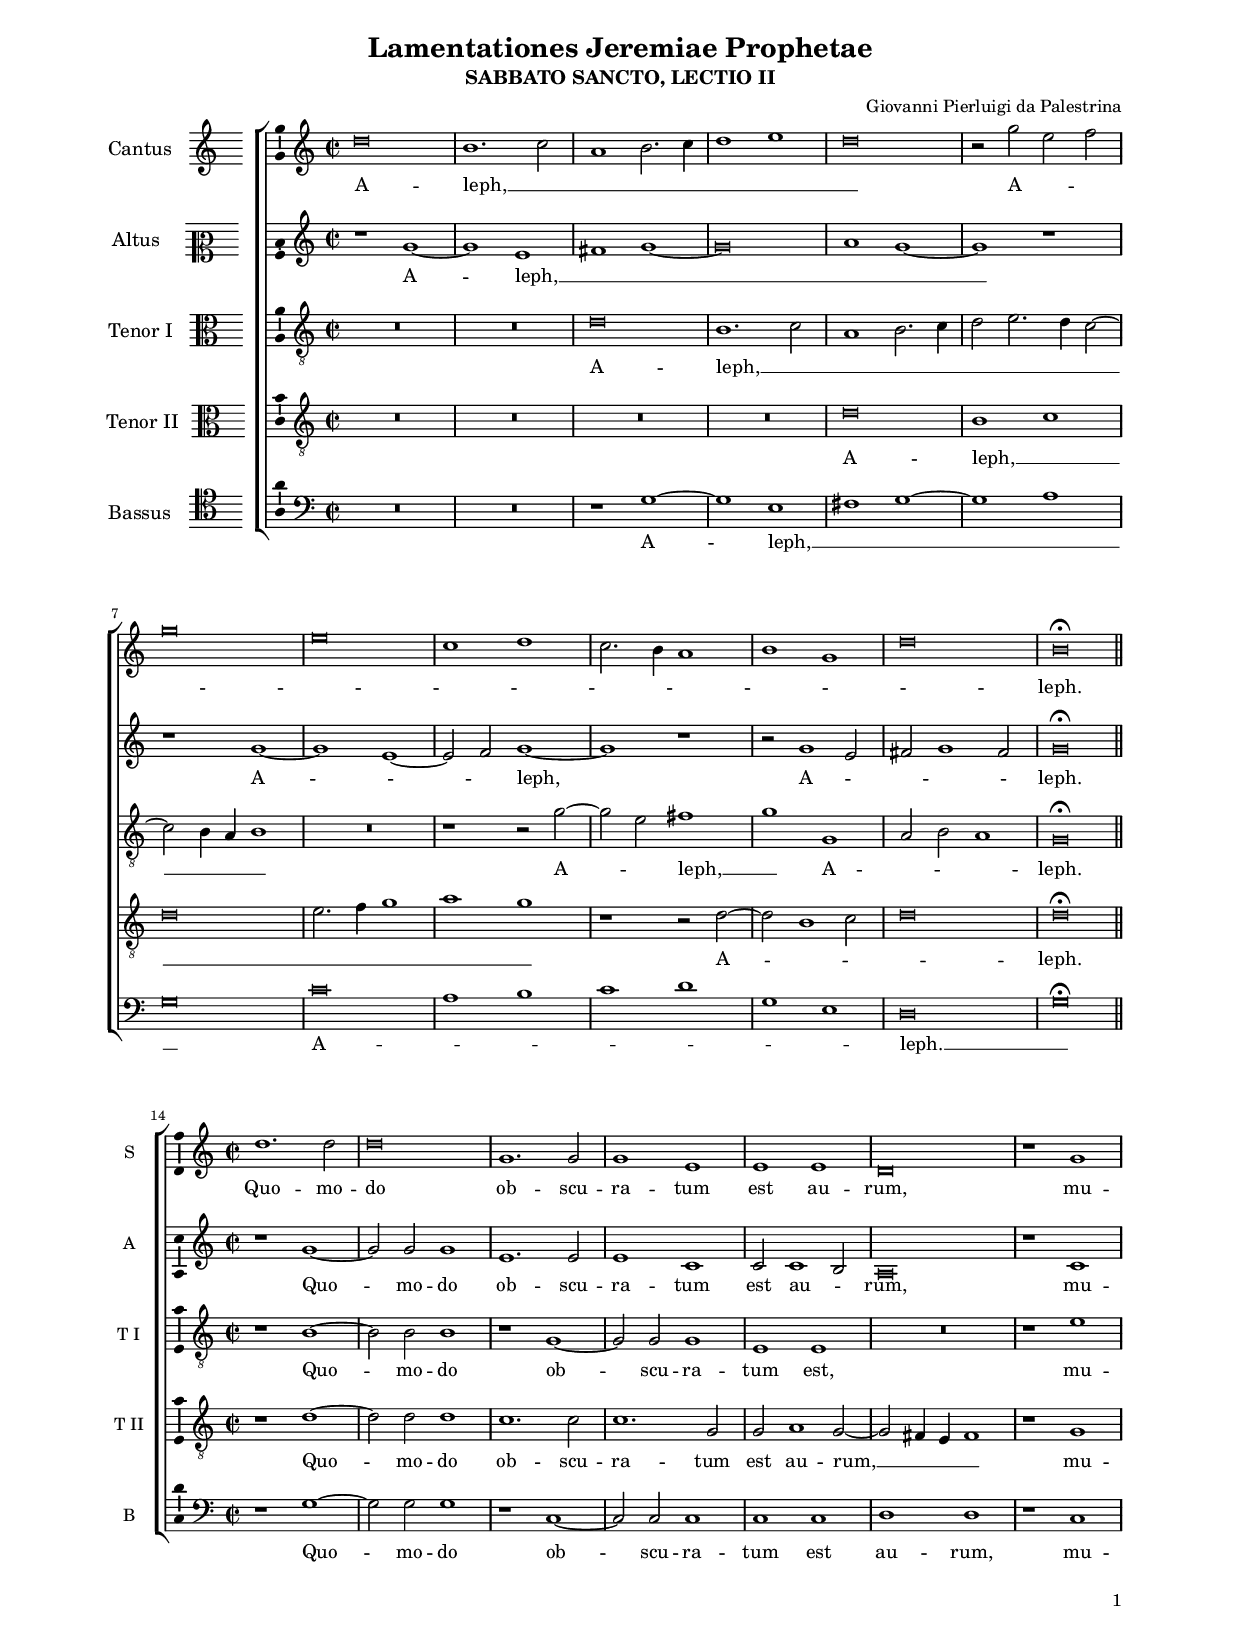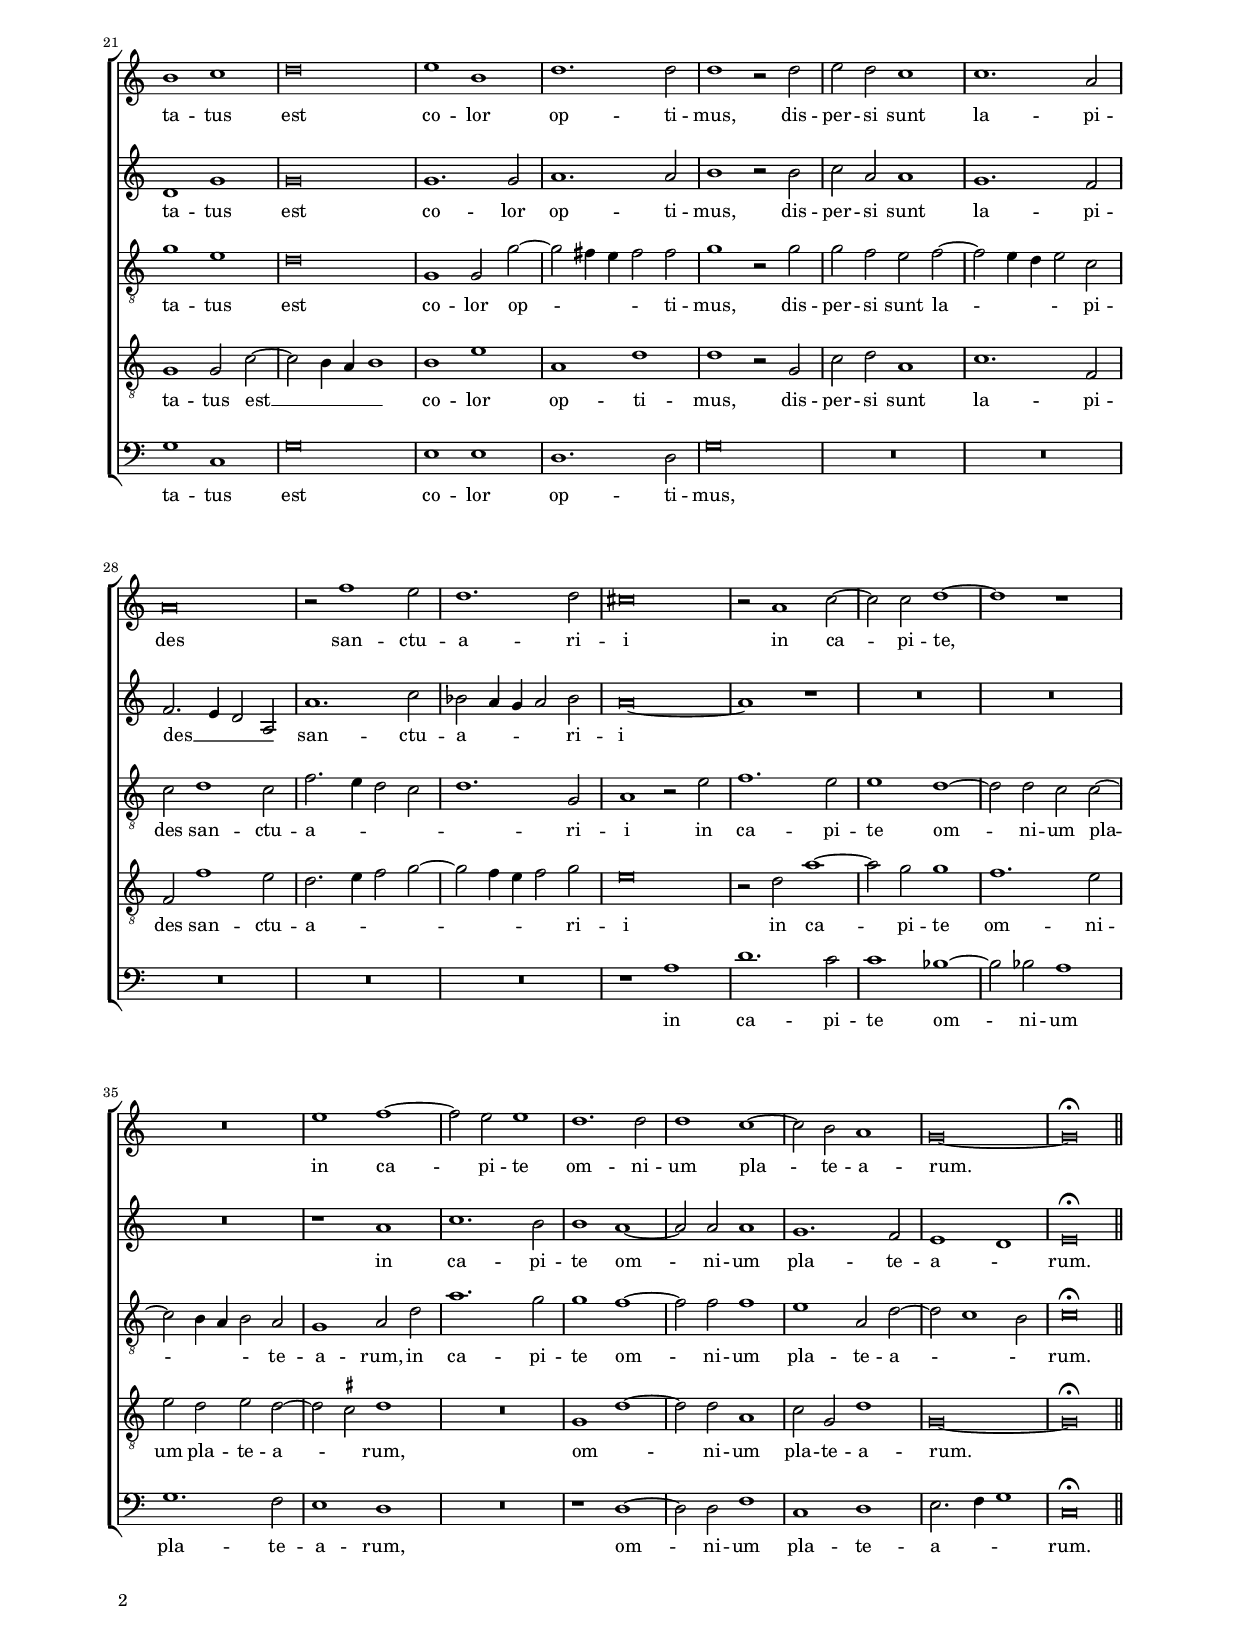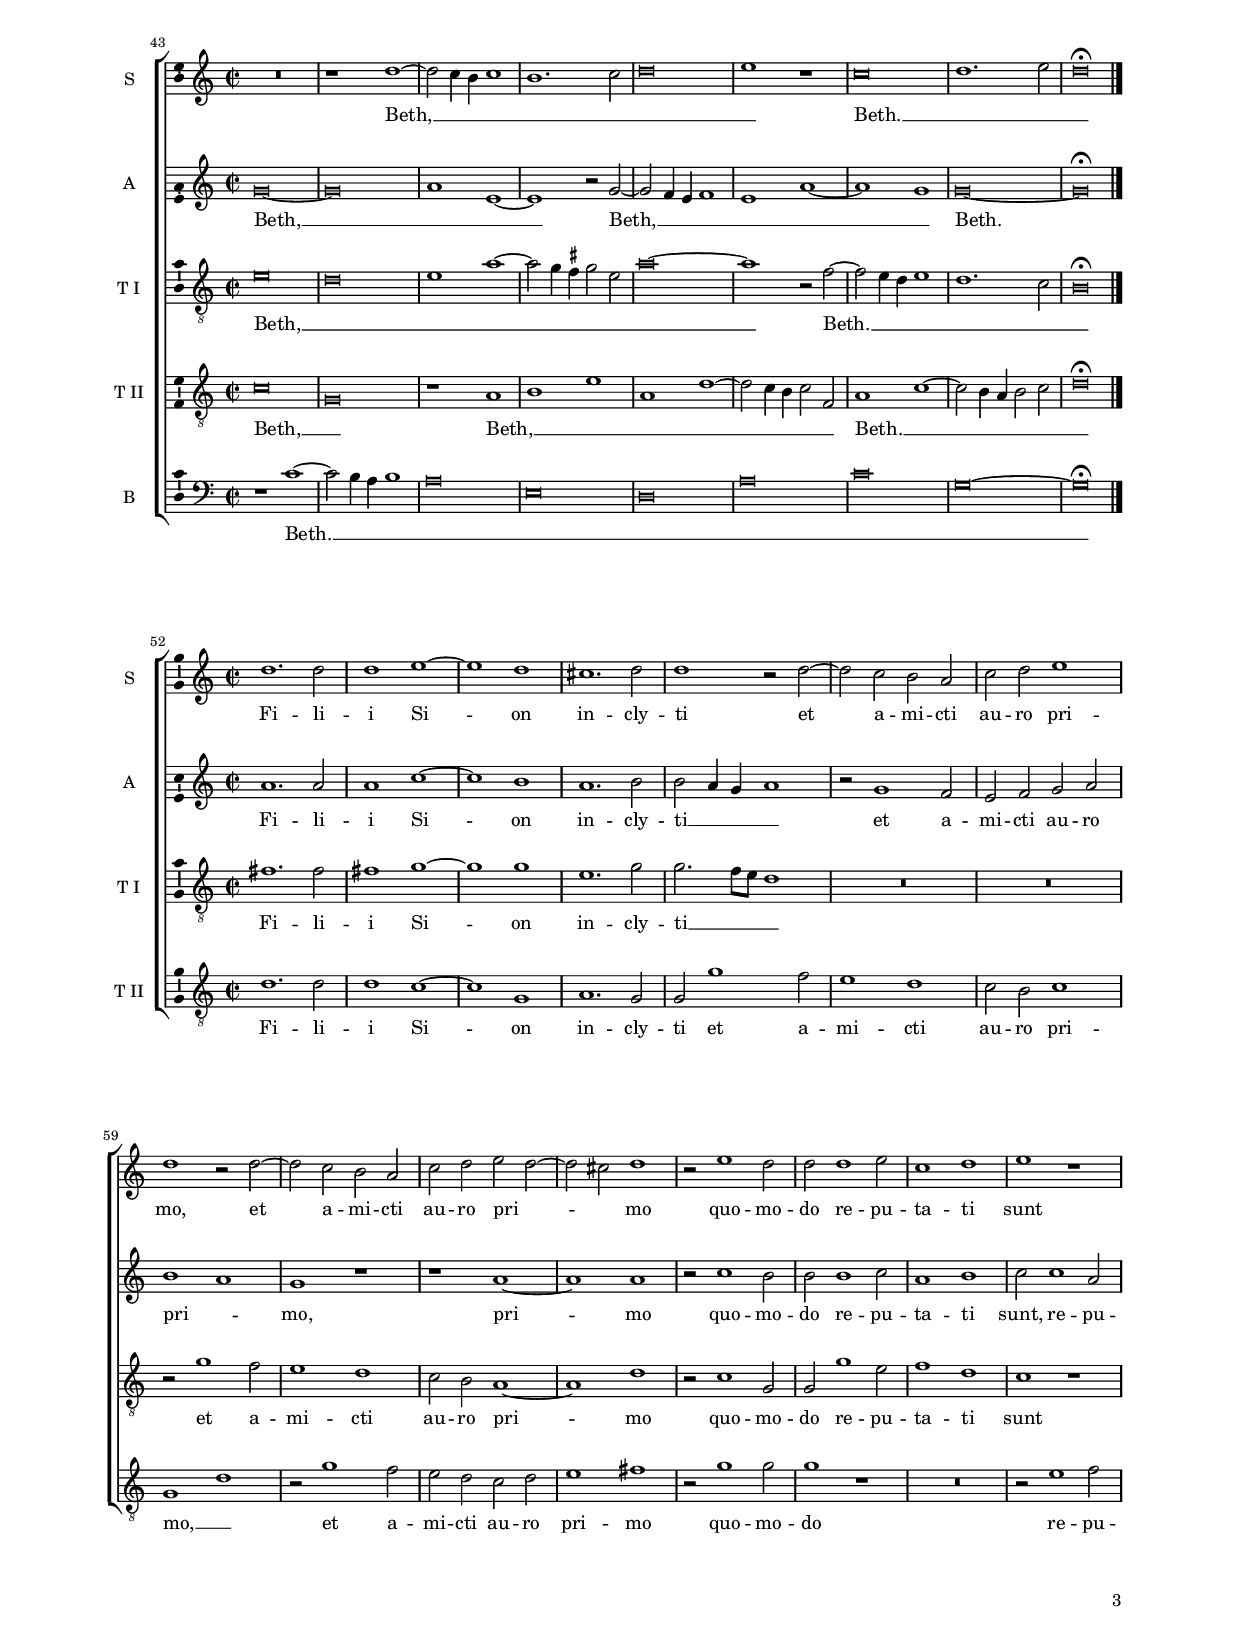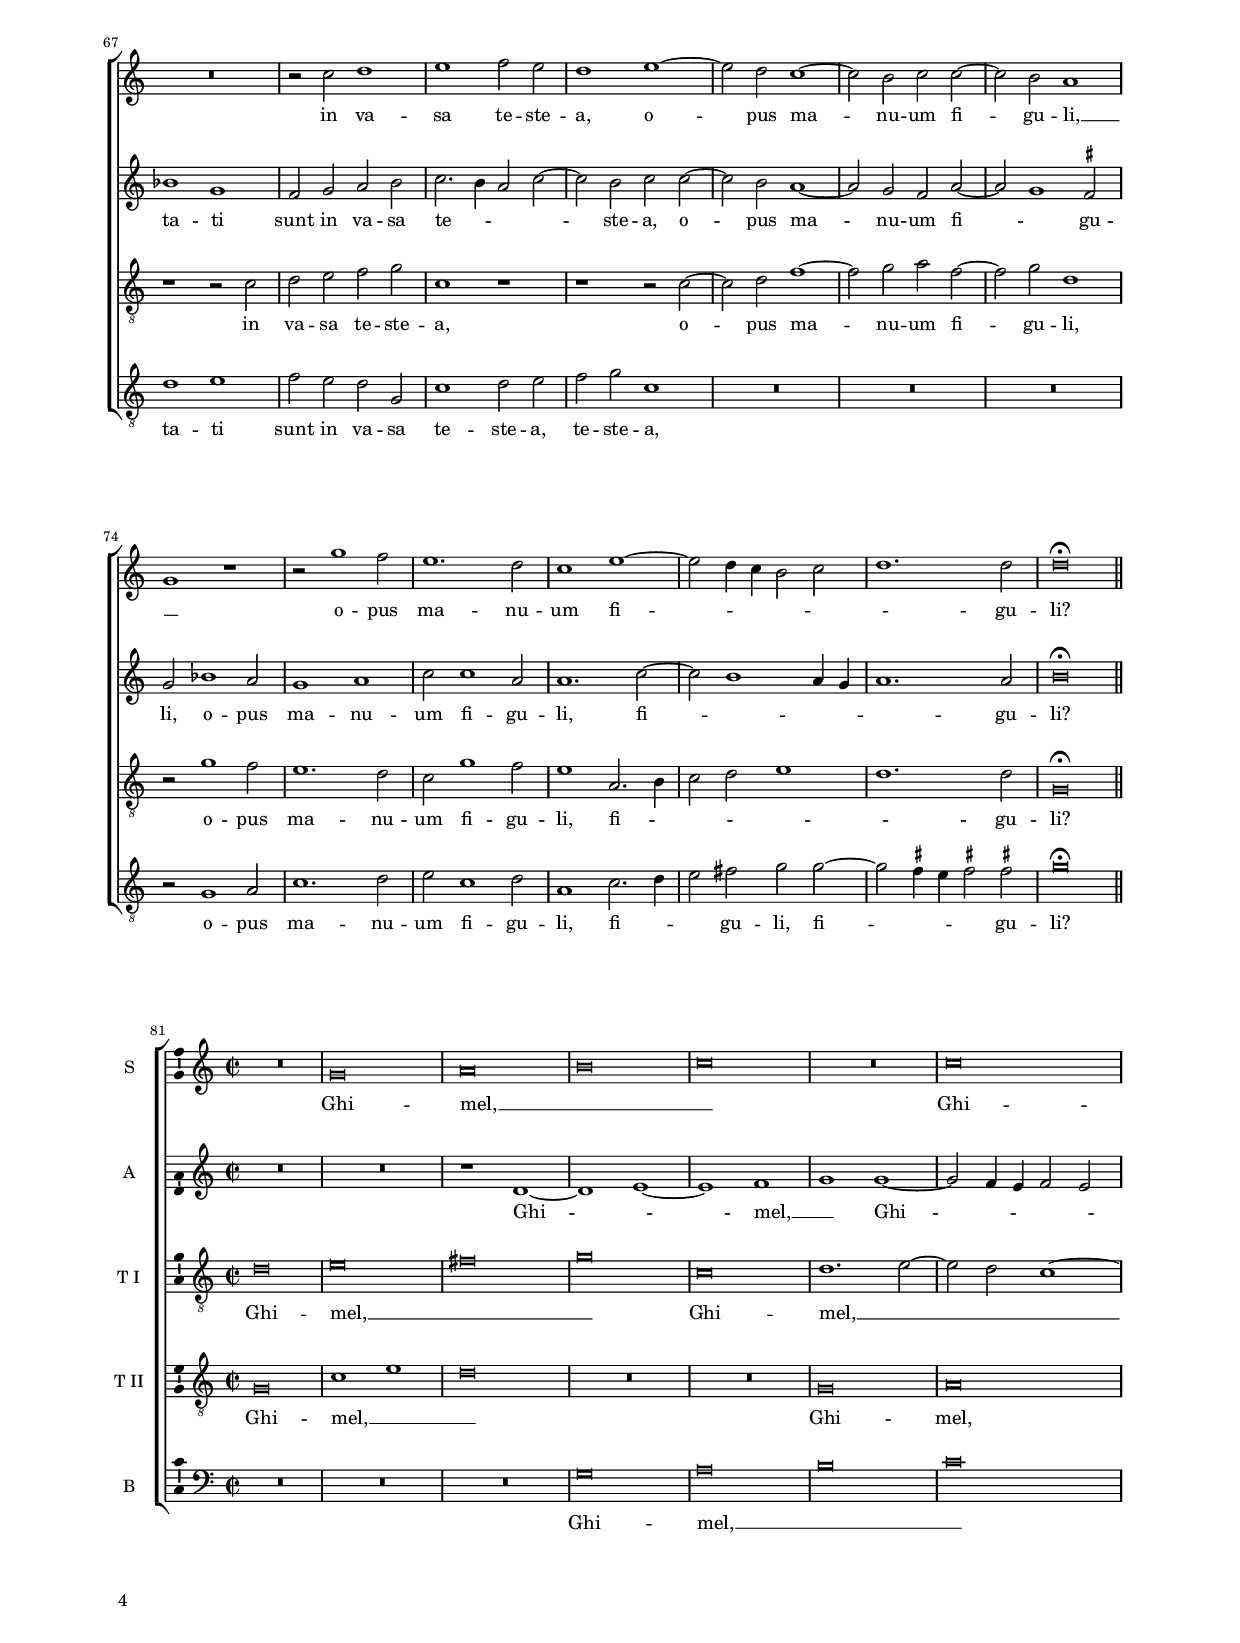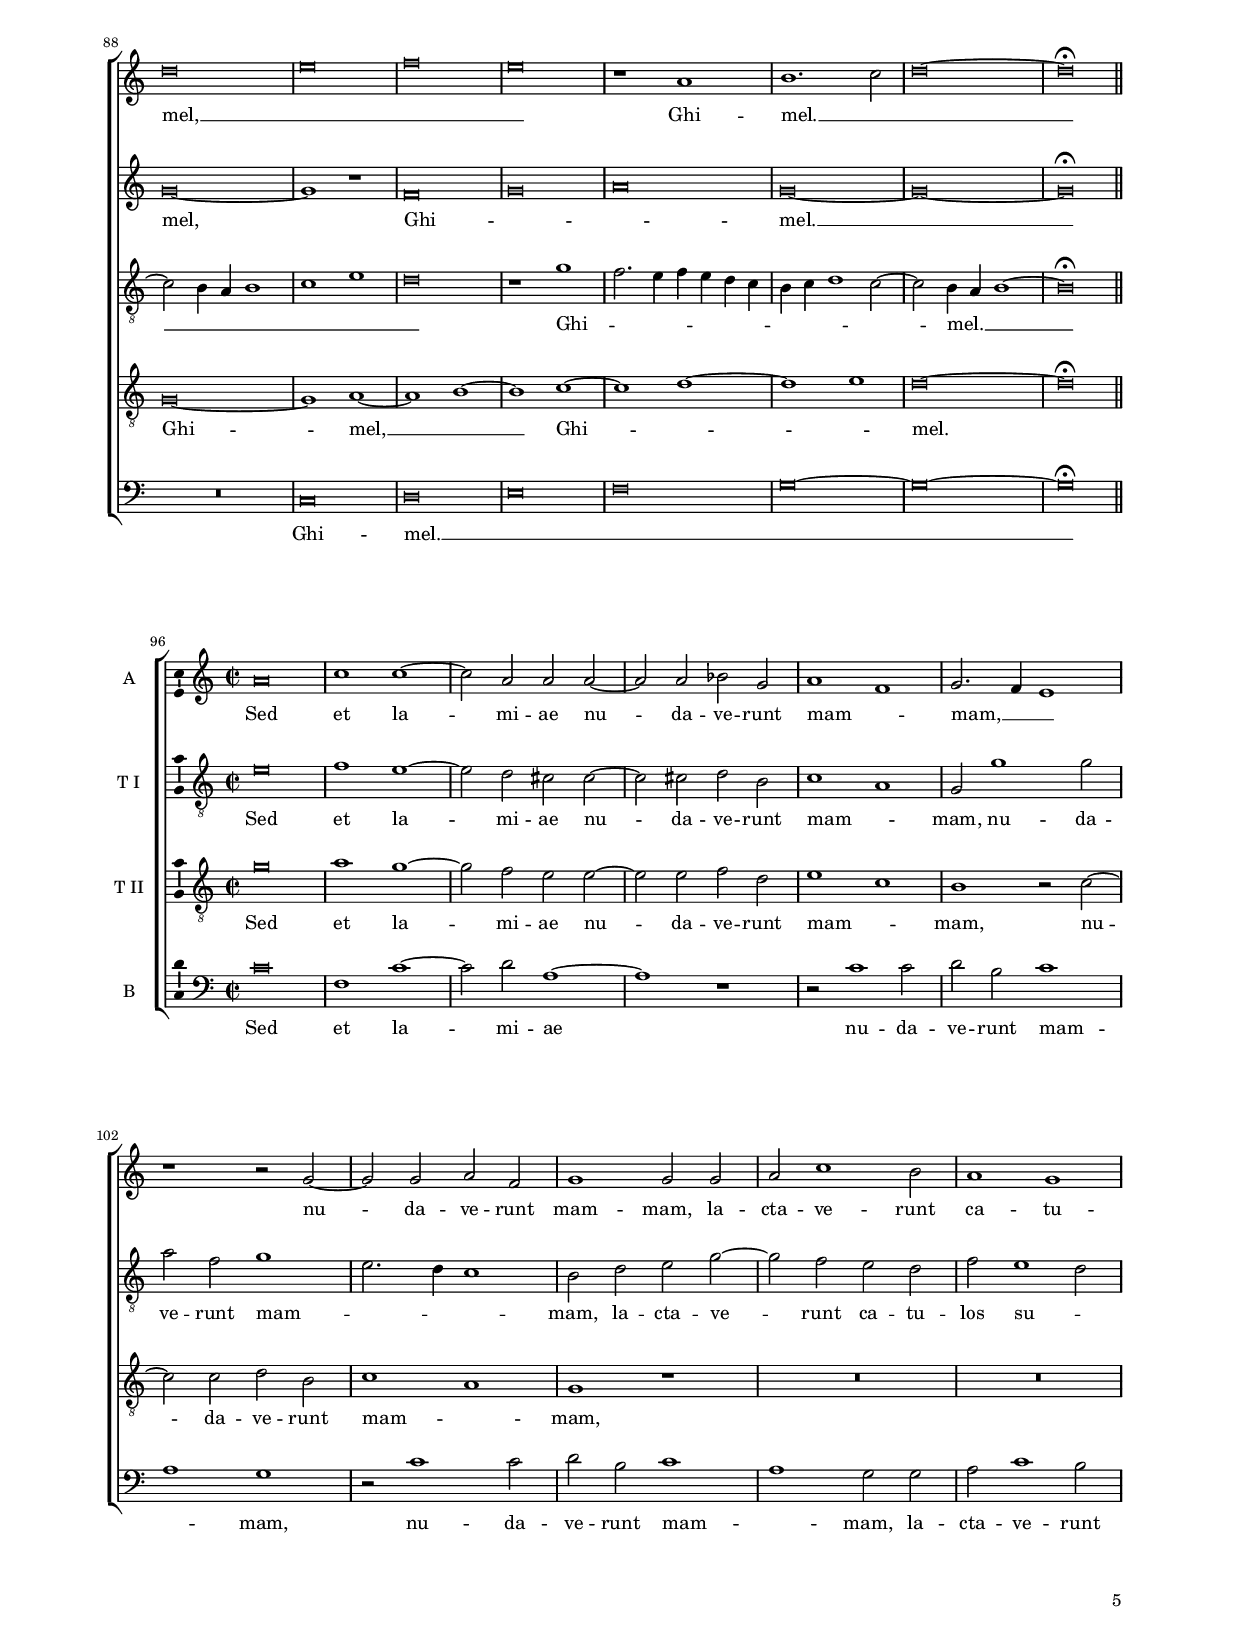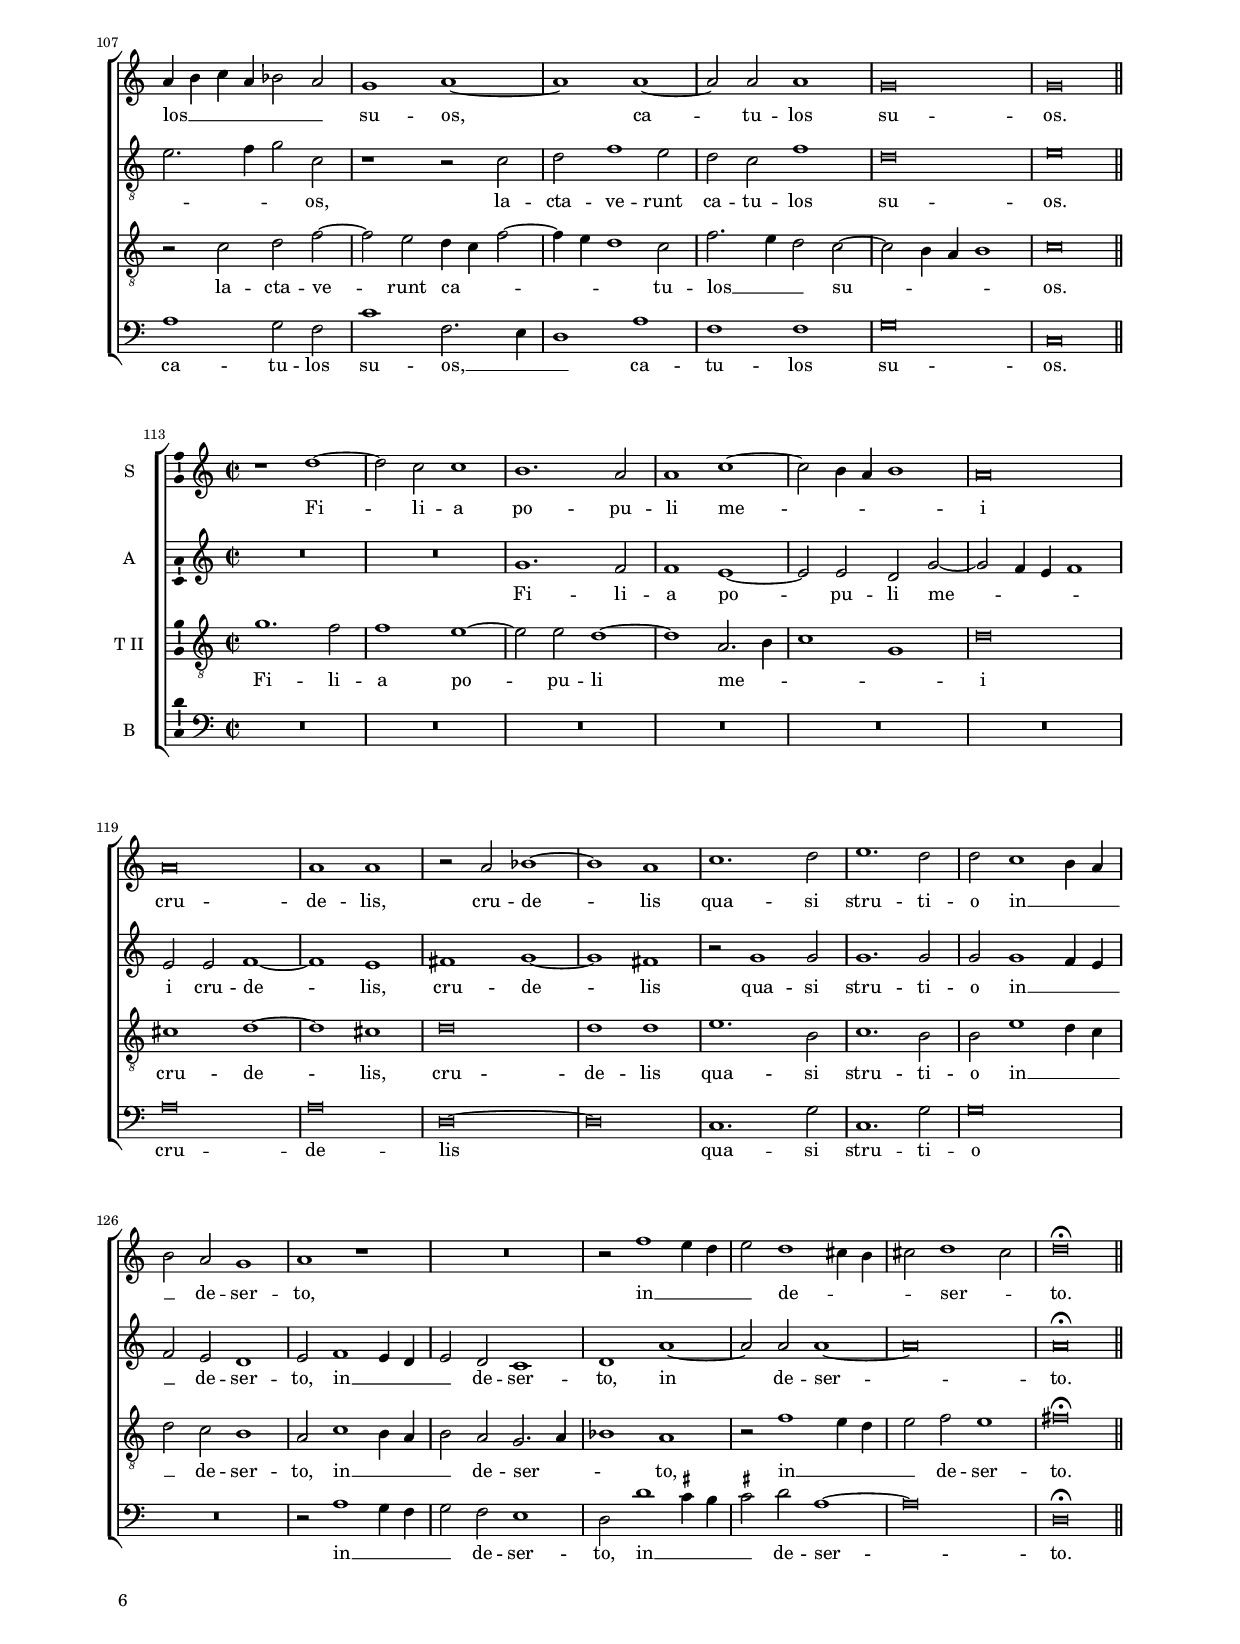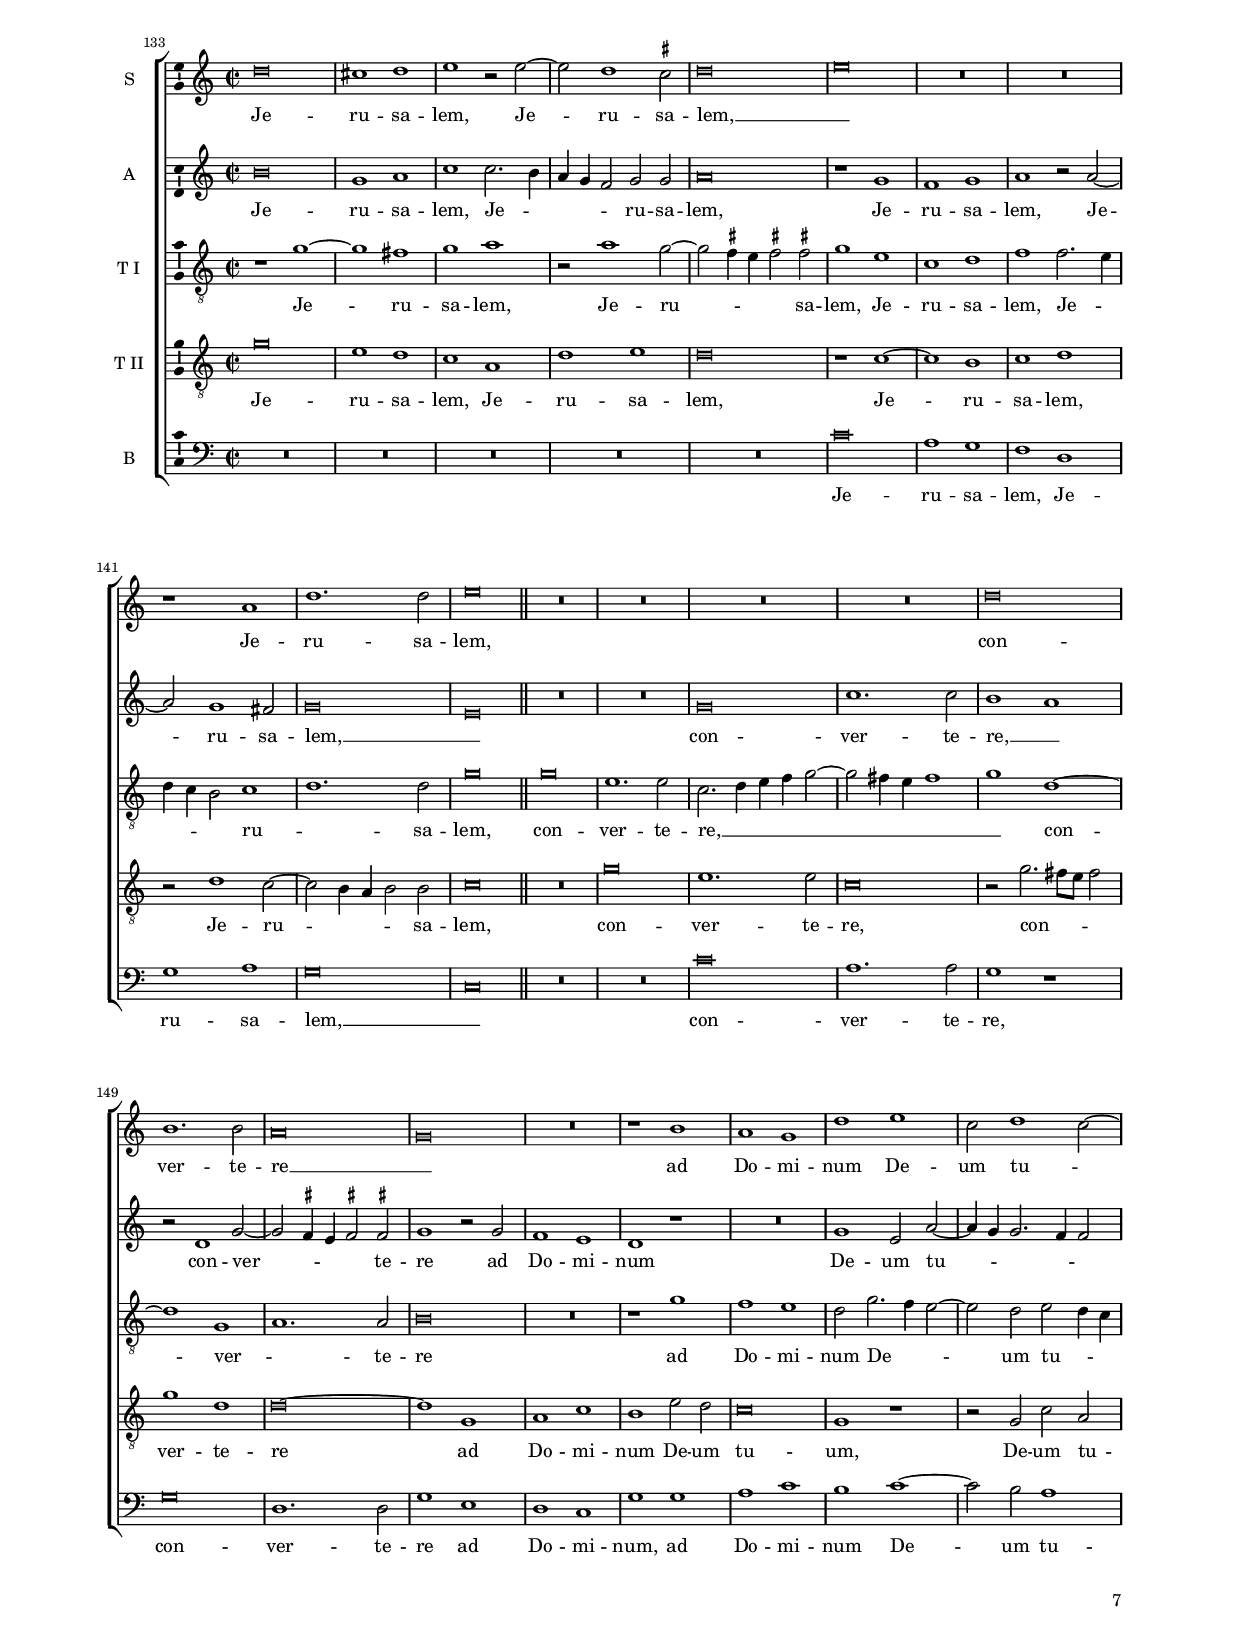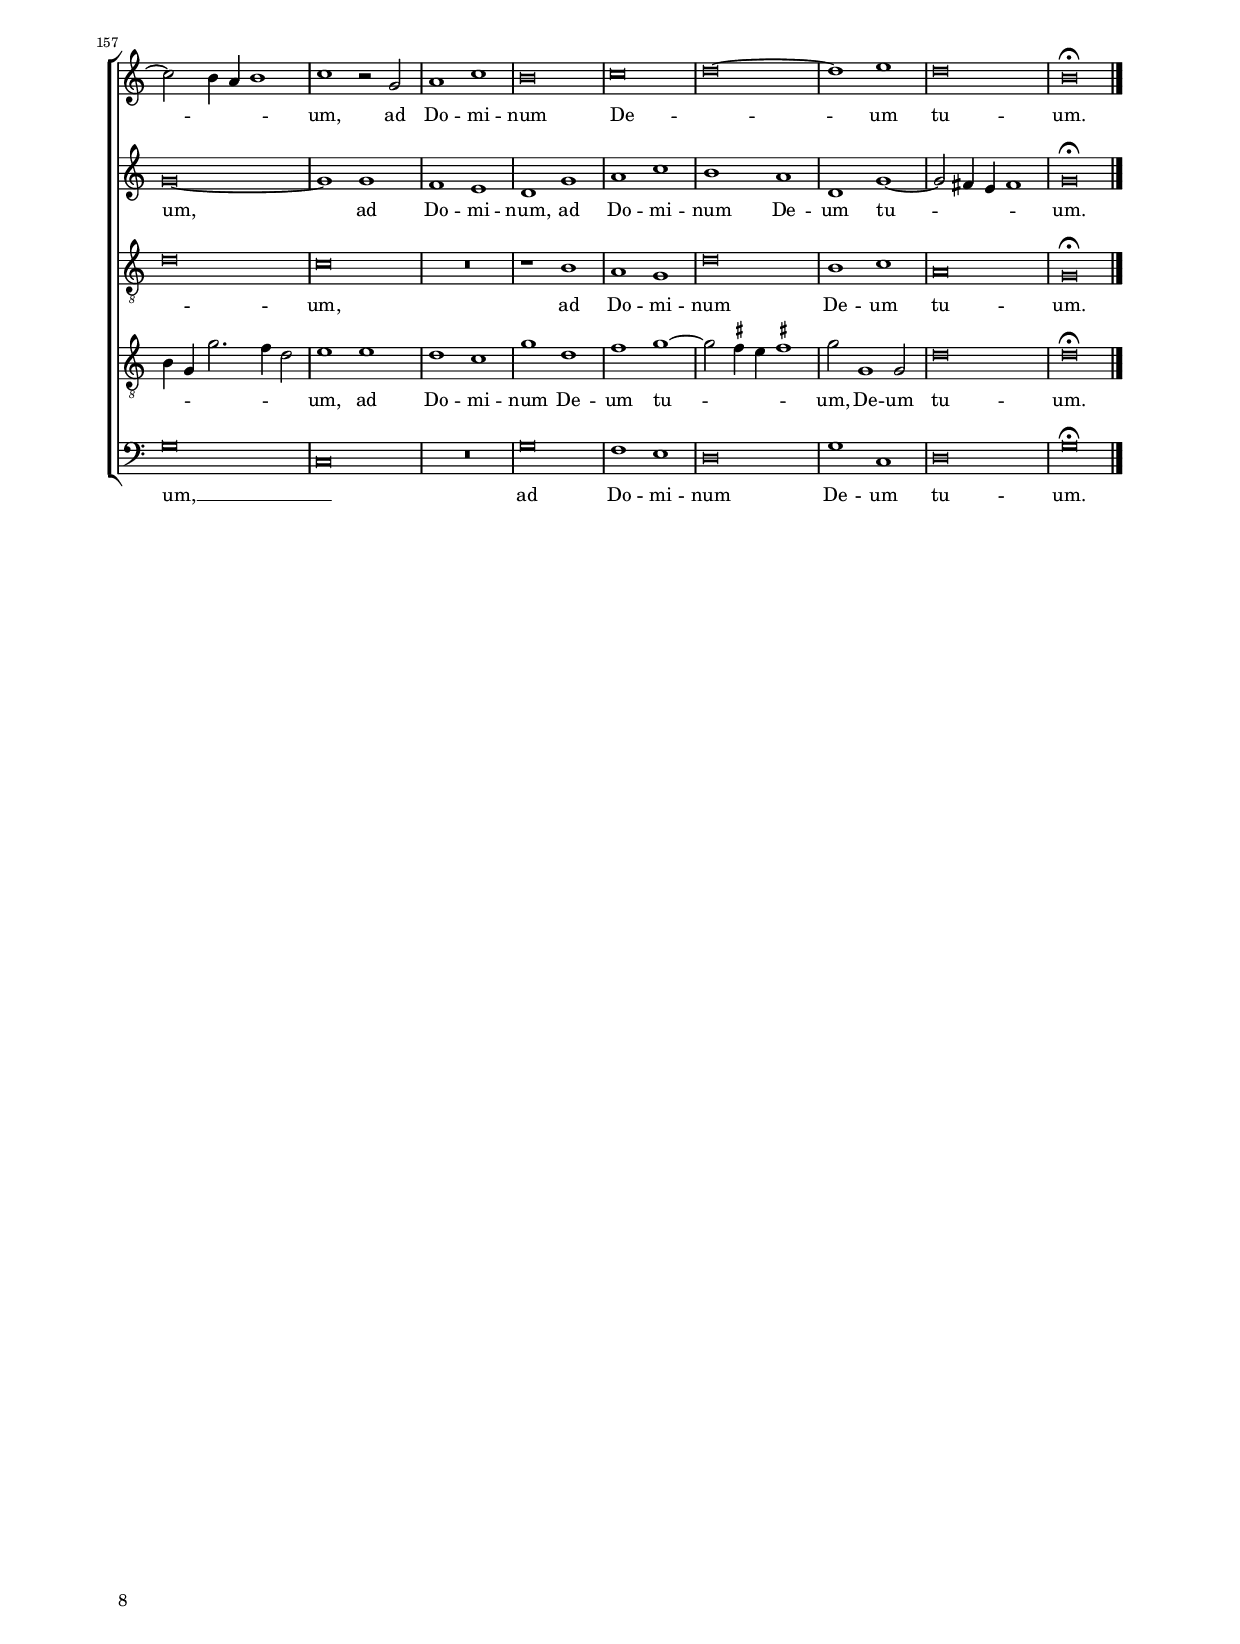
\version "2.24.0"
\include "deutsch.ly"
#(set-global-staff-size 15)
#(ly:set-option 'point-and-click #f)


\header
{
	title="Lamentationes Jeremiae Prophetae"
	subtitle = "SABBATO SANCTO, LECTIO II"
	composer="Giovanni Pierluigi da Palestrina"
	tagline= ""
}
	
	ficta = { \once \set suggestAccidentals = ##t }
	
	forget = #(define-music-function (music) (ly:music?) #{
		\accidentalStyle forget
		$music
		\accidentalStyle default
		#})


\paper
	{
	top-margin = 1.8 \cm
	bottom-margin = 1.2 \cm
	left-margin = 2 \cm
	right-margin = 2\cm
	ragged-bottom = ##f
	ragged-last-bottom = ##t
	print-page-number = ##f
	system-system-spacing = #'((basic-distance . 18) (minimum-distance . 14) (padding . 7) (strechability . 250))
	score-system-spacing = #'((basic-distance . 18) (minimum-distance . 14) (padding . 7) (strechability . 250))
	oddFooterMarkup=\markup   \fill-line { "" \fromproperty #'page:page-number-string }
	evenFooterMarkup=\markup  \fill-line { \fromproperty #'page:page-number-string "" }
	last-bottom-spacing = #'((basic-distance . 12) (minimum-distance . 7) (padding . 4))
	page-count = 8
%	systems-per-page = 3
%	min-systems-per-page = 3
	
	
	}

global = {
	\key c \major
	\time 2/2 \set Score.measureLength = #(ly:make-moment 2/1)
	\skip 1*2*13 \bar "||"
	}
	

incipitcantus = \markup { \score {
	{
	\set Staff.instrumentName = \markup { \fontsize #1 "Cantus" }
	\key c \major
	\clef violin
	s4 \bar ""
	}
	\layout  {
	raggedright = ##t
	indent = 1.6 \cm
	line-width = 2.5 \cm
	\context { \Staff \remove Time_signature_engraver }
	\override Staff.Clef.Y-extent = #'(0 . 0)
	}} \hspace #1 }
      
      
incipitaltus = \markup { \score {
	{
	\set Staff.instrumentName = \markup { \fontsize #1 "Altus" }
	\key c \major
	\clef mezzosoprano
	s4 \bar ""
	}
	\layout  {
	raggedright = ##t
	indent = 1.6 \cm
	line-width = 2.5 \cm
	\context { \Staff \remove Time_signature_engraver }
	\override Staff.Clef.Y-extent = #'(0 . 0)
	}} \hspace #1 }


incipittenor = \markup { \score {
	{
	\set Staff.instrumentName = \markup { \fontsize #1 "Tenor I" }
	\key c \major
	\clef alto
	s4 \bar ""
	}
	\layout  {
	raggedright = ##t
	indent = 1.6 \cm
	line-width = 2.5 \cm
	\context { \Staff \remove Time_signature_engraver }
	\override Staff.Clef.Y-extent = #'(0 . 0)
	}} \hspace #1 }
      
      
incipitquintus = \markup { \score {
	{
	\set Staff.instrumentName = \markup { \fontsize #1 "Tenor II" }
	\key c \major
	\clef alto
	s4 \bar ""
	}
	\layout  {
	raggedright = ##t
	indent = 1.6 \cm
	line-width = 2.5 \cm
	\context { \Staff \remove Time_signature_engraver }
	\override Staff.Clef.Y-extent = #'(0 . 0)
	}} \hspace #1 }
      
      
incipitbassus = \markup { \score {
	{
	\set Staff.instrumentName = \markup { \fontsize #1 "Bassus" }
	\key c \major
	\clef tenor
	s4 \bar ""
	}
	\layout  {
	raggedright = ##t
	indent = 1.6 \cm
	line-width = 2.5 \cm
	\context { \Staff \remove Time_signature_engraver }
	\override Staff.Clef.Y-extent = #'(0 . 0)
	}} \hspace #1 }


cantus =  \relative c''
	{
	d\breve
	h1. c2
	a1 h2. c4
	d1 e
%5
	d\breve |
	r2 g e f
	g\breve
	e\breve
	c1 d
%10
	c2. h4 a1 |
	h1 g
	d'\breve
	h\breve^\fermata |
	}


altus =  \relative c'
	{
	r1 g'~
	g1 e
	fis1 g~
	g\breve
%5
	a1 g~ |
	g1 r
	r1 g~
	g1 e~
	e2 f g1~
%10
	g1 r |
	r2 g1 e2
	fis2 g1 fis2
	g\breve^\fermata |
	}


tenor =  \relative c'
	{
	R\breve
	R\breve
	d\breve
	h1. c2
%5
	a1 h2. c4 |
	d2 e2. d4 c2~
	c2 h4 a h1
	R\breve
	r1 r2 g'~
%10
	g2 e fis1 |
	g1 g,
	a2 h a1
	g\breve^\fermata |
	}


quintus  =  \relative c'
	{
	R\breve
	R\breve
	R\breve
	R\breve
%5
	d\breve |
	h1 c
	d\breve
	e2. f4 g1
	a1 g
%10
	r1 r2 d~ |
	d2 h1 c2
	d\breve
	d\breve^\fermata |
	}


bassus  =  \relative c
	{
	R\breve
	R\breve
	r1 g'~
	g1 e
%5
	fis1 g~ |
	g1 a
	g\breve
	c\breve
	a1 h
%10
	c1 d |
	g,1 e
	d\breve
	g\breve^\fermata |
	}


lyricscantus = \lyricmode {
	A -- leph, __ _ _ _ _ _ _ _
	A -- _ _ _ _ _ _ _ _ _ _ _ _ leph.
	}


lyricsaltus = \lyricmode {
	A -- leph, __ _ _ _ _
	A -- _ _ leph,
	A -- _ _ _ _ leph.
	}


lyricstenor = \lyricmode {
	A -- leph, __ _ _ _ _ _ _ _ _ _ _ _
	A -- _ leph, __ _
	A -- _ _ _ leph.
	}


lyricsquintus = \lyricmode {
	A -- leph, __ _ _ _ _ _ _ _ 
	A -- _ _ _ leph.
	}


lyricsbassus = \lyricmode {
	A -- leph, __ _ _ _ _
	A -- _ _ _ _ _ _ leph. __ _
	}


\score
{  
	\transpose c c {
	\new ChoirStaff \with { \override StaffGrouper.staff-staff-spacing.basic-distance = #12 }
	<<

	\new Staff << \global
	\new Voice="v1" {
		\set Staff.instrumentName=\incipitcantus
		\set Staff.midiInstrument = "reed organ"
		\clef violin
		\cantus }
	\new Lyrics \lyricsto "v1" {\lyricscantus }
	>>


	\new Staff << \global
	\new Voice="v2" {
		\set Staff.instrumentName=\incipitaltus
		\set Staff.midiInstrument = "reed organ"
		\clef violin % "G_8"
		\altus}
	\new Lyrics \lyricsto "v2" {\lyricsaltus }
	>>


	\new Staff << \global
	\new Voice="v3" {
		\set Staff.instrumentName=\incipittenor
		\set Staff.midiInstrument = "reed organ"
		\clef "G_8"
		\tenor }
	\new Lyrics \lyricsto "v3" {\lyricstenor }
	>>


	\new Staff << \global
	\new Voice="v5" {
		\set Staff.instrumentName=\incipitquintus
		\set Staff.midiInstrument = "reed organ"
		\clef "G_8"
		\quintus}
	\new Lyrics \lyricsto "v5" {\lyricsquintus }
	>>


	\new Staff << \global
	\new Voice="v4" {
		\set Staff.instrumentName=\incipitbassus
		\set Staff.midiInstrument = "reed organ"
		\clef bass
		\bassus }
	\new Lyrics \lyricsto "v4" {\lyricsbassus}
	>>

	>>
	} % transpose

	\layout
	{
	indent = 2.5 \cm
	\context { \Staff \override TimeSignature.break-visibility = #end-of-line-invisible }
	\context { \Staff \consists Ambitus_engraver }	
	\context { \Score \override BarNumber.padding = #2 }
	\context { \Voice \override NoteHead.style = #'baroque }
	}


}

%%%%%%%%%%%%%%%%%%%%   2.  QUOMODO OBSCURATUM


global = {
	\key c \major
	\time 2/2 \set Score.measureLength = #(ly:make-moment 2/1)
	\set Score.currentBarNumber = #14
	\bar ""
	\skip 1*2*29 \bar "||"
	}


cantus =  \relative c''
	{
	d1. d2
	d\breve
	g,1. g2
	g1 e
%5
	e1 e |
	d\breve
	r1 g
	h1 c
	d\breve
%10
	e1 h |
	d1. d2
	d1 r2 d
	e2 d c1
	c1. a2
%15
	a\breve |
	r2 f'1 e2
	d1. d2
	cis\breve
	r2 a1 c2~
%20
	c2 c d1~ |
	d1 r
	R\breve
	e1 f~
	f2 e e1
%25
	d1. d2 |
	d1 c~
	c2 h a1
	g\breve~
	g\breve^\fermata |
	}


altus =  \relative c'
	{
	r1 g'~
	g2 g g1
	e1. e2
	e1 c
%5
	c2 c1 h2 |
	a\breve
	r1 c
	d1 g
	g\breve
%10
	g1. g2 |
	a1. a2
	h1 r2 h
	c2 a a1
	g1. f2
%15
	f2. e4 d2 a |
	a'1. c2
	b2 a4 g a2 b
	a\breve~
	a1 r
%20
	R\breve |
	R\breve
	R\breve
	r1 a
	c1. h2
%25
	h1 a ~ |
	a2 a a1
	g1. f2
	e1 d
	e\breve^\fermata |
	}


tenor =  \relative c'
	{
	r1 h~
	h2 h h1
	r1 g~
	g2 g g1
%5
	e1 e |
	R\breve
	r1 e'
	g1 e
	d\breve
%10
	g,1 g2 g'~ |
	g2 fis4 e fis2 fis
	g1 r2 g
	g2 f e f~
	f2 e4 d e2 c
%15
	c2 d1 c2 |
	f2. e4 d2 c
	d1. g,2
	a1 r2 e'
	f1. e2
%20
	e1 d~ |
	d2 d c c~
	c2 h4 a h2 a
	g1 a2 d
	a'1. g2
%25
	g1 f~ |
	f2 f f1
	e1 a,2 d~
	d2 c1 h2
	c\breve^\fermata |
	}


quintus  =  \relative c'
	{
	r1 d~
	d2 d d1
	c1. c2
	c1. g2
%5
	g2 a1 g2~ |
	g2 fis4 e fis1
	r1 g
	g1 g2 c~
	c2 h4 a h1
%10
	h1 e |
	a,1 d
	d1 r2 g,
	c2 d a1
	c1. f,2
%15
	f2 f'1 e2 |
	d2. e4 f2 g~
	g2 f4 e f2 g
	e\breve
	r2 d a'1~
%20
	a2 g g1 |
	f1. e2
	e2 d e d~
	d2 \ficta cis d1
	R\breve
%25
	g,1 d'~ |
	d2 d a1
	c2 g d'1
	g,\breve~
	g\breve^\fermata |
	}


bassus  =  \relative c
	{
	r1 g'~
	g2 g g1
	r1 c,~
	c2 c c1
%5
	c1 c |
	d1 d
	r1 c |
	g'1 c,
	g'\breve
%10
	e1 e |
	d1. d2
	g\breve
	R\breve
	R\breve
%15
	R\breve |
	R\breve
	R\breve
	r1 a 
	d1. c2
%20
	c1 b~ |
	b2 b a1
	g1. f2
	e1 d
	R\breve
%25
	r1 d~ |
	d2 d f1
	c1 d
	e2. f4 g1
	c,\breve^\fermata |
	}


lyricscantus = \lyricmode {
	Quo -- mo -- do ob -- scu -- ra -- tum est au -- rum,
	mu -- ta -- tus est co -- lor op -- ti -- mus,
	dis -- per -- si sunt la -- pi -- des san -- ctu -- a -- ri -- i
	in ca -- pi -- te,
	in ca -- pi -- te om -- ni -- um pla -- te -- a -- rum.	
	}


lyricsaltus = \lyricmode {
	Quo -- mo -- do ob -- scu -- ra -- tum est au -- _ rum,
	mu -- ta -- tus est co -- lor op -- ti -- mus,
	dis -- per -- si sunt la -- pi -- des __ _ _ _ san -- ctu -- a -- _ _ _ ri -- i
	in ca -- pi -- te om -- ni -- um pla -- te -- a -- _ rum.	
	}


lyricstenor = \lyricmode {
	Quo -- mo -- do ob -- scu -- ra -- tum est,
	mu -- ta -- tus est co -- lor op -- _ _ _ ti -- mus,
	dis -- per -- si sunt la -- _ _ _ pi -- des san -- ctu -- a -- _ _ _ _ ri -- i
	in ca -- pi -- te om -- ni -- um pla -- _ _ _ te -- a -- rum,
	in ca -- pi -- te om -- ni -- um pla -- te -- a -- _ _ rum.	
	}


lyricsquintus = \lyricmode {
	Quo -- mo -- do ob -- scu -- ra -- tum est au -- rum, __ _ _ _
	mu -- ta -- tus est __ _ _ _ co -- lor op -- ti -- mus,
	dis -- per -- si sunt la -- pi -- des san -- ctu -- a -- _ _ _ _ _ _ ri -- i
	in ca -- pi -- te om -- ni -- um pla -- te -- a -- _ rum,
	om -- _ ni -- um pla -- te -- a -- rum.	
	}


lyricsbassus = \lyricmode {
	Quo -- mo -- do ob -- scu -- ra -- tum est au -- rum,
	mu -- ta -- tus est co -- lor op -- ti -- mus,
	in ca -- pi -- te om -- ni -- um pla -- te -- a -- rum,
	om -- ni -- um pla -- te -- a -- _ _ rum.	
	}


\score
{  
	\transpose c c {
	\new ChoirStaff \with { \override StaffGrouper.staff-staff-spacing.basic-distance = #12 }
	<<

	\new Staff <<\global
	\new Voice="v1" {
	  \set Staff.instrumentName="S"
		\set Staff.midiInstrument = "reed organ"
		\clef violin
		\cantus }
	\new Lyrics \lyricsto "v1" {\lyricscantus }
	>>


	\new Staff << \global
	\new Voice="v2" {
	  \set Staff.instrumentName="A"
		\set Staff.midiInstrument = "reed organ"
		\clef violin % "G_8"
		\altus}
	\new Lyrics \lyricsto "v2" {\lyricsaltus }
	>>


	\new Staff <<\global
	\new Voice="v3" {
	  \set Staff.instrumentName="T I"
		\set Staff.midiInstrument = "reed organ"
		\clef "G_8"
		\tenor }
	\new Lyrics \lyricsto "v3" {\lyricstenor }
	>>


	\new Staff << \global
	\new Voice="v5" {
	  \set Staff.instrumentName="T II"
		\set Staff.midiInstrument = "reed organ"
		\clef "G_8"
		\quintus}
	\new Lyrics \lyricsto "v5" {\lyricsquintus }
	>>


	\new Staff <<\global
	\new Voice="v4" {
	  \set Staff.instrumentName="B"
		\set Staff.midiInstrument = "reed organ"
		\clef bass
		\bassus }
	\new Lyrics \lyricsto "v4" {\lyricsbassus}
	>>
	
	>>
	} % transpose

	\layout
	{
	indent = 0.8 \cm
	\context { \Staff \override TimeSignature.break-visibility = #end-of-line-invisible }
	\context { \Staff \consists Ambitus_engraver }	
	\context { \Score \override BarNumber.padding = #2 }
	\context { \Voice \override NoteHead.style = #'baroque }
	}
	
}


%%%%%%%%%%%%%%%%%%%%   3. BETH


global = {
	\key c \major
	\time 2/2 \set Score.measureLength = #(ly:make-moment 2/1)
	\set Score.currentBarNumber = #43
	\bar ""
	\skip 1*2*9 \bar "|."
	}


cantus =  \relative c''
	{
	R\breve
	r1 d~
	d2 c4 h c1 \noBreak
	h1. c2 \noBreak
%5
	d\breve | \noBreak
	e1 r \noBreak
	c\breve \noBreak
	d1. e2
	d\breve^\fermata |
	}


altus =  \relative c'
	{
	g'\breve~
	g\breve
	a1 e~
	e1 r2 g~
%5
	g2 f4 e f1 |
	e1 a~
	a1 g
	g\breve~
	g\breve^\fermata |
	}


tenor =  \relative c'
	{
	e\breve
	d\breve
	e1 a~
	a2 g4 \ficta fis g2 e
%5
	a\breve~ |
	a1 r2 f~
	f2 e4 d e1
	d1. c2
	h\breve^\fermata |
	}


quintus  =  \relative c'
	{
	c\breve
	g\breve
	r1 a
	h1 e
%5
	a,1 d~ |
	d2 c4 h c2 f,
	a1 c~
	c2 h4 a h2 c
	d\breve^\fermata |
	}


bassus  =  \relative c
	{
	r1 c'~
	c2 h4 a h1
	a\breve
	e\breve
%5
	d\breve |
	a'\breve
	c\breve
	g\breve~
	g\breve^\fermata |
	}


lyricscantus = \lyricmode {
	Beth, __ _ _ _ _ _ _ _
	Beth. __ _ _ _
	}


lyricsaltus = \lyricmode {
	Beth, __ _ _
	Beth, __ _ _ _ _ _ _ 
	Beth.
	}


lyricstenor = \lyricmode {
	Beth, __ _ _ _ _ _ _ _ _
	Beth. __ _ _ _ _ _ _
	}


lyricsquintus = \lyricmode {
	Beth, __ _
	Beth, __ _ _ _ _ _ _ _ _ 
	Beth. __ _ _ _ _ _ _
	}


lyricsbassus = \lyricmode {
	Beth. __ _ _ _ _ _ _ _ _ _
	}


\score
{  
	\transpose c c {
	\new ChoirStaff \with { \override StaffGrouper.staff-staff-spacing.basic-distance = #12 }
	<<

	\new Staff <<\global
	\new Voice="v1" {
	  \set Staff.instrumentName="S"
		\set Staff.midiInstrument = "reed organ"
		\clef violin
		\cantus }
	\new Lyrics \lyricsto "v1" {\lyricscantus }
	>>


	\new Staff << \global
	\new Voice="v2" {
	  \set Staff.instrumentName="A"
		\set Staff.midiInstrument = "reed organ"
		\clef violin % "G_8"
		\altus}
	\new Lyrics \lyricsto "v2" {\lyricsaltus }
	>>


	\new Staff <<\global
	\new Voice="v3" {
	  \set Staff.instrumentName="T I"
		\set Staff.midiInstrument = "reed organ"
		\clef "G_8"
		\tenor }
	\new Lyrics \lyricsto "v3" {\lyricstenor }
	>>


	\new Staff << \global
	\new Voice="v5" {
	  \set Staff.instrumentName="T II"
		\set Staff.midiInstrument = "reed organ"
		\clef "G_8"
		\quintus}
	\new Lyrics \lyricsto "v5" {\lyricsquintus }
	>>


	\new Staff <<\global
	\new Voice="v4" {
	  \set Staff.instrumentName="B"
		\set Staff.midiInstrument = "reed organ"
		\clef bass
		\bassus }
	\new Lyrics \lyricsto "v4" {\lyricsbassus}
	>>
	
	>>
	} % transpose

	\layout
	{
	indent = 0.8 \cm
	\context { \Staff \override TimeSignature.break-visibility = #end-of-line-invisible }
	\context { \Staff \consists Ambitus_engraver }	
	\context { \Score \override BarNumber.padding = #2 }
	\context { \Voice \override NoteHead.style = #'baroque }
	}

	
}


%%%%%%%%%%%%%%%%%%%%   4.  FILII SION


global = {
	\key c \major
	\time 2/2 \set Score.measureLength = #(ly:make-moment 2/1)
	\set Score.currentBarNumber = #52
	\bar ""
	\skip 1*2*29 \bar "||"
	}


cantus =  \relative c''
	{
	d1. d2
	d1 e~
	e1 d
	cis1. d2
%5
	d1 r2 d~ |
	d2 c h a
	c2 d e1
	d1 r2 d~
	d2 c h a
%10
	c2 d e d~ |
	d2 cis d1
	r2 e1 d2
	d2 d1 e2
	c1 d
%15
	e1 r |
	R\breve
	r2 c d1
	e1 f2 e
	d1 e~
%20
	e2 d c1~ |
	c2 h c c~
	c2 h a1
	g1 r
	r2 g'1 f2
%25
	e1. d2 |
	c1 e~
	e2 d4 c h2 c
	d1. d2
	d\breve^\fermata |
	}


altus =  \relative c'
	{
	a'1. a2
	a1 c~
	c1 h
	a1. h2
%5
	h2 a4 g a1 |
	r2 g1 f2
	e2 f g a
	h1 a
	g1 r
%10
	r1 a~ |
	a1 a
	r2 c1 h2
	h2 h1 c2
	a1 h
%15
	c2 c1 a2 |
	b1 g
	f2 g a h
	c2. h4 a2 c~
	c2 h c c~
%20
	c2 h a1~ |
	a2 g f a~
	a2 g1 \ficta fis2
	g2 b1 a2
	g1 a
%25
	c2 c1 a2 |
	a1. c2~
	c2 h1 a4 g
	a1. a2
	h\breve^\fermata |
	}


tenor =  \relative c'
	{
	fis1. fis2
	fis1 g~
	g1 g
	e1. g2
%5
	g2. f8 e d1 |
	R\breve
	R\breve
	r2 g1 f2
	e1 d
%10
	c2 h a1~ |
	a1 d
	r2 c1 g2
	g2 g'1 e2
	f1 d
%15
	c1 r |
	r1 r2 c
	d2 e f g
	c,1 r
	r1 r2 c~
%20
	c2 d f1~ |
	f2 g a f~
	f2 g d1
	r2 g1 f2
	e1. d2
%25
	c2 g'1 f2 |
	e1 a,2. h4
	c2 d e1
	d1. d2
	g,\breve^\fermata |
	}


quintus  =  \relative c'
	{
	d1. d2
	d1 c~
	c1 g
	a1. g2
%5
	g2 g'1 f2 |
	e1 d
	c2 h c1
	g1 d'
	r2 g1 f2
%10
	e2 d c d |
	e1 fis
	r2 g1 g2
	g1 r
	R\breve
%15
	r2 e1 f2 |
	d1 e
	f2 e d g,
	c1 d2 e
	f2 g c,1
%20
	R\breve |
	R\breve
	R\breve
	r2 g1 a2
	c1. d2
%25
	e2 c1 d2 |
	a1 c2. d4
	e2 fis g g~
	g2 \ficta fis4 e \ficta fis!2 \ficta fis!
	g\breve^\fermata |
	}


lyricscantus = \lyricmode {
	Fi -- li -- i Si -- on in -- cly -- ti
	et a -- mi -- cti au -- ro pri -- mo,
	et a -- mi -- cti au -- ro pri -- _ _ mo
	quo -- mo -- do re -- pu -- ta -- ti sunt
	in va -- sa te -- ste -- a,
	o -- pus ma -- nu -- um fi -- gu -- li, __ _
	o -- pus ma -- nu -- um fi -- _ _ _ _ _ gu -- li?
	}


lyricsaltus = \lyricmode {
	Fi -- li -- i Si -- on in -- cly -- ti __ _ _ _
	et a -- mi -- cti au -- ro pri -- _ mo,
	pri -- mo
	quo -- mo -- do re -- pu -- ta -- ti sunt,
	re -- pu -- ta -- ti sunt
	in va -- sa te -- _ _ _ ste -- a,
	o -- pus ma -- nu -- um fi -- _ gu -- li,
	o -- pus ma -- nu -- um fi -- gu -- li,
	fi -- _ _ _ _ gu -- li?
	}


lyricstenor = \lyricmode {
	Fi -- li -- i Si -- on in -- cly -- ti __ _ _ _
	et a -- mi -- cti au -- ro pri -- mo
	quo -- mo -- do re -- pu -- ta -- ti sunt
	in va -- sa te -- ste -- a,
	o -- pus ma -- nu -- um fi -- gu -- li,
	o -- pus ma -- nu -- um fi -- gu -- li,
	fi -- _ _ _ _ _ gu -- li?
	}


lyricsquintus = \lyricmode {
	Fi -- li -- i Si -- on in -- cly -- ti
	et a -- mi -- cti au -- ro pri -- mo, __ _
	et a -- mi -- cti au -- ro pri -- mo
	quo -- mo -- do re -- pu -- ta -- ti sunt
	in va -- sa te -- ste -- a,
	te -- ste -- a,
	o -- pus ma -- nu -- um fi -- gu -- li,
	fi -- _ _ gu -- li,
	fi -- _ _ _ gu -- li?
	}



\score
{  
	\transpose c c {
	\new ChoirStaff \with { \override StaffGrouper.staff-staff-spacing.basic-distance = #12 }
	<<

	\new Staff <<\global
	\new Voice="v1" {
	  \set Staff.instrumentName="S"
		\set Staff.midiInstrument = "reed organ"
		\clef violin
		\cantus }
	\new Lyrics \lyricsto "v1" {\lyricscantus }
	>>


	\new Staff << \global
	\new Voice="v2" {
	  \set Staff.instrumentName="A"
		\set Staff.midiInstrument = "reed organ"
		\clef violin % "G_8"
		\altus}
	\new Lyrics \lyricsto "v2" {\lyricsaltus }
	>>


	\new Staff <<\global
	\new Voice="v3" {
	  \set Staff.instrumentName="T I"
		\set Staff.midiInstrument = "reed organ"
		\clef "G_8"
		\tenor }
	\new Lyrics \lyricsto "v3" {\lyricstenor }
	>>


	\new Staff << \global
	\new Voice="v5" {
	  \set Staff.instrumentName="T II"
		\set Staff.midiInstrument = "reed organ"
		\clef "G_8"
		\quintus}
	\new Lyrics \lyricsto "v5" {\lyricsquintus }
	>>
	>>
	} % transpose

	\layout
	{
	indent = 0.8 \cm
	\context { \Staff \override TimeSignature.break-visibility = #end-of-line-invisible }
	\context { \Staff \consists Ambitus_engraver }	
	\context { \Score \override BarNumber.padding = #2 }
	\context { \Voice \override NoteHead.style = #'baroque }
	}

}


%%%%%%%%%%%%%%%%%%%%   5. GHIMEL


global = {
	\key c \major
	\time 2/2 \set Score.measureLength = #(ly:make-moment 2/1)
	\set Score.currentBarNumber = #81
	\bar ""
	\skip 1*2*15 \bar "||"
	}


cantus =  \relative c''
	{
	R\breve
	g\breve
	a\breve
	h\breve
%5
	c\breve |
	R\breve
	c\breve
	d\breve
	e\breve
%10
	f\breve |
	e\breve
	r1 a,
	h1. c2
	d\breve~
%15
	d\breve^\fermata |
	}


altus =  \relative c'
	{
	R\breve
	R\breve
	r1 d~
	d1 e~
%5
	e1 f |
	g1 g~
	g2 f4 e f2 e
	g\breve~
	g1 r
%10
	f\breve |
	g\breve
	a\breve
	g\breve~
	g\breve~
%15
	g\breve^\fermata |
	}


tenor =  \relative c'
	{
	d\breve
	e\breve
	fis\breve
	g\breve
%5
	c,\breve |
	d1. e2~
	e2 d c1~
	c2 h4 a h1
	c1 e
%10
	d\breve |
	r1 g
	f2. e4 f e d c
	h4 c d1 c2~
	c2 h4 a h1~
%15
	h\breve^\fermata |
	}


quintus  =  \relative c'
	{
	g\breve
	c1 e
	d\breve
	R\breve
%5
	R\breve |
	g,\breve
	a\breve
	g\breve~
	g1 a~
%10
	a1 h~ |
	h1 c~
	c1 d~
	d1 e
	d\breve~
%15
	d\breve^\fermata |
	}


bassus  =  \relative c
	{
	R\breve
	R\breve
	R\breve
	g'\breve
%5
	a\breve |
	h\breve
	c\breve
	R\breve
	c,\breve
%10
	d\breve |
	e\breve
	f\breve
	g\breve~
	g\breve~
%15
	g\breve^\fermata |
	}


lyricscantus = \lyricmode {
	Ghi -- mel, __ _ _ 
	Ghi -- mel, __ _ _ _
	Ghi -- mel. __ _ _
	}


lyricsaltus = \lyricmode {
	Ghi -- _ mel, __ _
	Ghi -- _ _ _ _ mel,
	Ghi -- _ _ mel. __ _
	}


lyricstenor = \lyricmode {
	Ghi -- mel, __ _ _
	Ghi -- mel, __ _ _ _ _ _ _ _ _ _
	Ghi -- _ _ _ _ _ _ _ _ _ _ mel. __ _ _
	}


lyricsquintus = \lyricmode {
	Ghi -- mel, __ _ _
	Ghi -- mel,
	Ghi -- mel, __ _ 
	Ghi -- _ _ mel.
	}


lyricsbassus = \lyricmode {
	Ghi -- mel, __ _ _
	Ghi -- mel. __ _ _ _ 
	}


\score
{  
	\transpose c c {
	\new ChoirStaff \with { \override StaffGrouper.staff-staff-spacing.basic-distance = #12 }
	<<

	\new Staff <<\global
	\new Voice="v1" {
	  \set Staff.instrumentName="S"
		\set Staff.midiInstrument = "reed organ"
		\clef violin
		\cantus }
	\new Lyrics \lyricsto "v1" {\lyricscantus }
	>>


	\new Staff << \global
	\new Voice="v2" {
	  \set Staff.instrumentName="A"
		\set Staff.midiInstrument = "reed organ"
		\clef violin % "G_8"
		\altus}
	\new Lyrics \lyricsto "v2" {\lyricsaltus }
	>>


	\new Staff <<\global
	\new Voice="v3" {
	  \set Staff.instrumentName="T I"
		\set Staff.midiInstrument = "reed organ"
		\clef "G_8"
		\tenor }
	\new Lyrics \lyricsto "v3" {\lyricstenor }
	>>


	\new Staff << \global
	\new Voice="v5" {
	  \set Staff.instrumentName="T II"
		\set Staff.midiInstrument = "reed organ"
		\clef "G_8"
		\quintus}
	\new Lyrics \lyricsto "v5" {\lyricsquintus }
	>>


	\new Staff <<\global
	\new Voice="v4" {
	  \set Staff.instrumentName="B"
		\set Staff.midiInstrument = "reed organ"
		\clef bass
		\bassus }
	\new Lyrics \lyricsto "v4" {\lyricsbassus}
	>>
	
	>>
	} % transpose

	\layout
	{
	indent = 0.8 \cm
	\context { \Staff \override TimeSignature.break-visibility = #end-of-line-invisible }
	\context { \Staff \consists Ambitus_engraver }	
	\context { \Score \override BarNumber.padding = #2 }
	\context { \Voice \override NoteHead.style = #'baroque }
	}

	
}


%%%%%%%%%%%%%%%%%%%%   6. SED ET LAMIAE


global = {
	\key c \major
	\time 2/2 \set Score.measureLength = #(ly:make-moment 2/1)
	\set Score.currentBarNumber = #96
	\bar ""
	\skip 1*2*17 \bar "||"
	}


altus =  \relative c'
	{
	a'\breve
	c1 c~
	c2 a a a~
	a2 a b g
%5
	a1 f |
	g2. f4 e1
	r1 r2 g~
	g2 g a f
	g1 g2 g
%10
	a2 c1 h2 |
	a1 g
	a4 h c a b2 a
	g1 a~
	a1 a~
%15
	a2 a a1 |
	g\breve
	g\breve |
	}


tenor =  \relative c'
	{
	e\breve
	f1 e~
	e2 d cis cis~
	cis2 cis d h
%5
	c1 a |
	g2 g'1 g2
	a2 f g1
	e2. d4 c1
	h2 d e g~
%10
	g2 f e d |
	f2 e1 d2
	e2. f4 g2 c,
	r1 r2 c
	d2 f1 e2
%15
	d2 c f1 |
	d\breve
	e\breve |
	}


quintus  =  \relative c'
	{
	g'\breve
	a1 g~
	g2 f e e~
	e2 e f d
%5
	e1 c |
	h1 r2 c~
	c2 c d h
	c1 a
	g1 r
%10
	R\breve |
	R\breve
	r2 c d f~
	f2 e d4 c f2~
	f4 e d1 c2
%15
	f2. e4 d2 c~ |
	c2 h4 a h1
	c\breve |
	}


bassus  =  \relative c
	{
	c'\breve
	f,1 c'~
	c2 d a1~
	a1 r
%5
	r2 c1 c2 |
	d2 h c1
	a1 g
	r2 c1 c2
	d2 h c1
%10
	a1 g2 g |
	a2 c1 h2
	a1 g2 f
	c'1 f,2. e4
	d1 a'
%15
	f1 f |
	g\breve
	c,\breve |
	}


lyricsaltus = \lyricmode {
	Sed et la -- mi -- ae nu -- da -- ve -- runt mam -- _ mam, __ _ _
	nu -- da -- ve -- runt mam -- mam,
	la -- cta -- ve -- runt ca -- tu -- los __ _ _ _ _ _ su -- os,
	ca -- tu -- los su -- os.
	}


lyricstenor = \lyricmode {
	Sed et la -- mi -- ae nu -- da -- ve -- runt mam -- _ mam,
	nu -- da -- ve -- runt mam -- _ _ _ mam,
	la -- cta -- ve -- runt ca -- tu -- los su -- _ _ _ _ os,
	la -- cta -- ve -- runt ca -- tu -- los su -- os.
	}


lyricsquintus = \lyricmode {
	Sed et la -- mi -- ae nu -- da -- ve -- runt mam -- _ mam,
	nu -- da -- ve -- runt mam -- _ mam,
	la -- cta -- ve -- runt ca -- _ _ _ _ tu -- los __ _ _ su -- _ _ _ os.
	}


lyricsbassus = \lyricmode {
	Sed et la -- mi -- ae nu -- da -- ve -- runt mam -- _ mam,
	nu -- da -- ve -- runt mam -- _ mam,
	la -- cta -- ve -- runt ca -- tu -- los su -- os, __ _ _ 
	ca -- tu -- los su -- os.
	}


\score
{  
	\transpose c c {
	\new ChoirStaff \with { \override StaffGrouper.staff-staff-spacing.basic-distance = #12 }
	<<

	\new Staff << \global
	\new Voice="v2" {
	  \set Staff.instrumentName="A"
		\set Staff.midiInstrument = "reed organ"
		\clef violin % "G_8"
		\altus}
	\new Lyrics \lyricsto "v2" {\lyricsaltus }
	>>


	\new Staff <<\global
	\new Voice="v3" {
	  \set Staff.instrumentName="T I"
		\set Staff.midiInstrument = "reed organ"
		\clef "G_8"
		\tenor }
	\new Lyrics \lyricsto "v3" {\lyricstenor }
	>>


	\new Staff << \global
	\new Voice="v5" {
	  \set Staff.instrumentName="T II"
		\set Staff.midiInstrument = "reed organ"
		\clef "G_8"
		\quintus}
	\new Lyrics \lyricsto "v5" {\lyricsquintus }
	>>


	\new Staff <<\global
	\new Voice="v4" {
	  \set Staff.instrumentName="B"
		\set Staff.midiInstrument = "reed organ"
		\clef bass
		\bassus }
	\new Lyrics \lyricsto "v4" {\lyricsbassus}
	>>
	
	>>
	} % transpose

	\layout
	{
	indent = 0.8 \cm
	\context { \Staff \override TimeSignature.break-visibility = #end-of-line-invisible }
	\context { \Staff \consists Ambitus_engraver }	
	\context { \Score \override BarNumber.padding = #2 }
	\context { \Voice \override NoteHead.style = #'baroque }
	}
	
}


%%%%%%%%%%%%%%%%%%%%   7. FILIA POPULI MEI


global = {
	\key c \major
	\time 2/2 \set Score.measureLength = #(ly:make-moment 2/1)
	\set Score.currentBarNumber = #113
	\bar ""
	\skip 1*2*20 \bar "||"
	}


cantus =  \relative c''
	{
	r1 d~
	d2 c c1
	h1. a2
	a1 c~
%5
	c2 h4 a h1 |
	a\breve
	a\breve
	a1 a
	r2 a b1~
%10
	b1 a |
	c1. d2
	e1. d2
	d2 c1 h4 a
	h2 a g1
%15
	a1 r |
	R\breve
	r2 f'1 e4 d
	e2 d1 cis4 h
	cis2 d1 cis2
%20
	d\breve^\fermata |
	}


altus =  \relative c'
	{
	R\breve
	R\breve
	g'1. f2
	f1 e~
%5
	e2 e d g~ |
	g2 f4 e f1
	e2 e f1~
	f1 e
	fis1 g~
%10
	g1 fis |
	r2 g1 g2
	g1. g2
	g2 g1 f4 e
	f2 e d1
%15
	e2 f1 e4 d |
	e2 d c1
	d1 a'~
	a2 a a1~
	a\breve
%20
	a\breve^\fermata |
	}


quintus  =  \relative c'
	{
	g'1. f2
	f1 e~
	e2 e d1~
	d1 a2. h4
%5
	c1 g |
	d'\breve
	cis1 d~
	d1 cis
	d\breve
%10
	d1 d |
	e1. h2
	c1. h2
	h2 e1 d4 c
	d2 c h1
%15
	a2 c1 h4 a |
	h2 a g2. a4
	b1 a
	r2 f'1 e4 d
	e2 f e1
%20
	fis\breve^\fermata |
	}


bassus  =  \relative c
	{
	R\breve
	R\breve
	R\breve
	R\breve
%5
	R\breve |
	R\breve
	a'\breve
	a\breve
	d,\breve~
%10
	d\breve |
	c1. g'2
	c,1. g'2
	g\breve
	R\breve
%15
	r2 a1 g4 f |
	g2 f e1
	d2 d'1 \ficta cis4 h
	\ficta cis2 d a1~
	a\breve
%20
	d,\breve^\fermata |
	}


lyricscantus = \lyricmode {
	Fi -- li -- a po -- pu -- li me -- _ _ _ i cru -- de -- lis,
	cru -- de -- lis qua -- si stru -- ti -- o in __ _ _ _ de -- ser -- to,
	in __ _ _ _ de -- _ _ _ ser -- _ to.
	}


lyricsaltus = \lyricmode {
	Fi -- li -- a po -- pu -- li me -- _ _ _ i cru -- de -- lis,
	cru -- de -- lis qua -- si stru -- ti -- o in __ _ _ _ de -- ser -- to,
	in __ _ _ _ de -- ser -- to,
	in de -- ser -- to.
	}


lyricsquintus = \lyricmode {
	Fi -- li -- a po -- pu -- li me -- _ _ _ i cru -- de -- lis,
	cru -- de -- lis qua -- si stru -- ti -- o in __ _ _ _ de -- ser -- to,
	in __ _ _ _ de -- ser -- _ _ to,
	in __ _ _ _ de -- ser -- to.
	}


lyricsbassus = \lyricmode {
	cru -- de -- lis qua -- si stru -- ti -- o in __ _ _ _ de -- ser -- to,
	in __ _ _ _ de -- ser -- to.
	}


\score
{  
	\transpose c c {
	\new ChoirStaff \with { \override StaffGrouper.staff-staff-spacing.basic-distance = #12 }
	<<

	\new Staff <<\global
	\new Voice="v1" {
	  \set Staff.instrumentName="S"
		\set Staff.midiInstrument = "reed organ"
		\clef violin
		\cantus }
	\new Lyrics \lyricsto "v1" {\lyricscantus }
	>>


	\new Staff << \global
	\new Voice="v2" {
	  \set Staff.instrumentName="A"
		\set Staff.midiInstrument = "reed organ"
		\clef violin % "G_8"
		\altus}
	\new Lyrics \lyricsto "v2" {\lyricsaltus }
	>>


	\new Staff << \global
	\new Voice="v5" {
	  \set Staff.instrumentName="T II"
		\set Staff.midiInstrument = "reed organ"
		\clef "G_8"
		\quintus}
	\new Lyrics \lyricsto "v5" {\lyricsquintus }
	>>


	\new Staff <<\global
	\new Voice="v4" {
	  \set Staff.instrumentName="B"
		\set Staff.midiInstrument = "reed organ"
		\clef bass
		\bassus }
	\new Lyrics \lyricsto "v4" {\lyricsbassus}
	>>
	
	>>
	} % transpose

	\layout
	{
	indent = 0.8 \cm
	\context { \Staff \override TimeSignature.break-visibility = #end-of-line-invisible }
	\context { \Staff \consists Ambitus_engraver }	
	\context { \Score \override BarNumber.padding = #2 }
	\context { \Voice \override NoteHead.style = #'baroque }
	}
	
}



%%%%%%%%%%%%%%%%%%%%   8. JERUSALEM, JERUSALEM


global = {
	\key c \major
	\time 2/2 \set Score.measureLength = #(ly:make-moment 2/1)
	\set Score.currentBarNumber = #133
	\bar ""
	\skip 1*2*11 \bar "||"
	\skip 1*2*22 \bar "|."
	}


cantus =  \relative c''
	{
	d\breve
	cis1 d
	e1 r2 e~
	e2 d1 \ficta cis2
%5
	d\breve |
	e\breve
	R\breve
	R\breve
	r1 a,
%10
	d1. d2 |
	e\breve
% Convertere
	R\breve
	R\breve
	R\breve
%15
	R\breve |
	d\breve
	h1. h2
	a\breve
	g\breve
%20
	R\breve |
	r1 h
	a1 g
	d'1 e
	c2 d1 c2~
%25
	c2 h4 a h1 |
	c1 r2 g
	a1 c
	h\breve
	c\breve
%30
	d\breve~ |
	d1 e
	d\breve
	h\breve^\fermata |
	}


altus =  \relative c'
	{
	h'\breve
	g1 a
	c1 c2. h4
	a4 g f2 g g
%5
	a\breve |
	r1 g
	f1 g
	a1 r2 a~
	a2 g1 fis2
%10
	g\breve |
	e\breve |
% Convertere
	R\breve
	R\breve
	g\breve
%15
	c1. c2 |
	h1 a
	r2 d,1 g2~
	g2 \ficta fis4 e \ficta fis!2 \ficta fis!
	g1 r2 g
%20
	f1 e |
	d1 r
	R\breve
	g1 e2 a~
	a4 g g2. f4 f2
%25
	g\breve~ |
	g1 g
	f1 e
	d1 g
	a1 c
%30
	h1 a |
	d,1 g~
	g2 fis4 e fis1
	g\breve^\fermata |
	}


tenor =  \relative c'
	{
	r1 g'~
	g1 fis
	g1 a
	r2 a1 g2~
%5
	g2 \ficta fis4 e \ficta fis!2 \ficta fis! |
	g1 e
	c1 d
	f1 f2. e4
	d4 c h2 c1
%10
	d1. d2 |
	g\breve |
% Convertere
	g\breve
	e1. e2
	c2. d4 e f g2~
%15
	g2 fis4 e fis1 |
	g1 d~
	d1 g,
	a1. a2
	h\breve
%20
	R\breve |
	r1 g'
	f1 e
	d2 g2. f4 e2~
	e2 d e d4 c
%25
	d\breve |
	c\breve
	R\breve
	r1 h
	a1 g
%30
	d'\breve |
	h1 c
	a\breve
	g\breve^\fermata |
	}


quintus  =  \relative c'
	{
	g'\breve
	e1 d
	c1 a
	d1 e
%5
	d\breve |
	r1 c~
	c1 h
	c1 d
	r2 d1 c2~
%10
	c2 h4 a h2 h |
	c\breve |
% Convertere
	R\breve
	g'\breve
	e1. e2
%15
	c\breve |
	r2 g'2. fis8 e fis2
	g1 d
	d\breve~
	d1 g,
%20
	a1 c |
	h1 e2 d
	c\breve
	g1 r
	r2 g c a
%25
	h4 g g'2. f4 d2 |
	e1 e
	d1 c
	g'1 d
	f1 g~
%30
	g2 \ficta fis4 e \ficta fis!1 |
	g2 g,1 g2
	d'\breve
	d\breve^\fermata |
	}


bassus  =  \relative c
	{
	R\breve
	R\breve
	R\breve
	R\breve
%5
	R\breve |
	c'\breve
	a1 g
	f1 d
	g1 a
%10
	g\breve |
	c,\breve |
% Convertere
	R\breve
	R\breve
	c'\breve
%15
	a1. a2 |
	g1 r
	g\breve
	d1. d2
	g1 e
%20
	d1 c |
	g'1 g
	a1 c
	h1 c~
	c2 h a1
%25
	g\breve |
	c,\breve
	R\breve
	g'\breve
	f1 e
%30
	d\breve |
	g1 c,
	d\breve
	g\breve^\fermata |
	}


lyricscantus = \lyricmode {
	Je -- ru -- sa -- lem,
	Je -- ru -- sa -- lem, __ _
	Je -- ru -- sa -- lem,
	con -- ver -- te -- re __ _
	ad Do -- mi -- num De -- um tu -- _ _ _ _ um,
	ad Do -- mi -- num De -- _ um tu -- um.
	}


lyricsaltus = \lyricmode {
	Je -- ru -- sa -- lem,
	Je -- _ _ _ _ ru -- sa -- lem,
	Je -- ru -- sa -- lem,
	Je -- ru -- sa -- lem, __ _
	con -- ver -- te -- re, __ _
	con -- ver -- _ _ _ te -- re
	ad Do -- mi -- num De -- um tu -- _ _ _ _ um,
	ad Do -- mi -- num,
	ad Do -- mi -- num De -- um tu -- _ _ _ um.
	}


lyricstenor = \lyricmode {
	Je -- ru -- sa -- lem,
	Je -- ru -- _ _ _ sa -- lem,
	Je -- ru -- sa -- lem,
	Je -- _ _ _ _ ru -- _ sa -- lem,
	con -- ver -- te -- re, __ _ _ _ _ _ _ _ _
	con -- ver -- _ te -- re
	ad Do -- mi -- num De -- _ _ um tu -- _ _ _ um,
	ad Do -- mi -- num De -- um tu -- um.
	}


lyricsquintus = \lyricmode {
	Je -- ru -- sa -- lem,
	Je -- ru -- sa -- lem,
	Je -- ru -- sa -- lem,
	Je -- ru -- _ _ _ sa -- lem,
	con -- ver -- te -- re,
	con -- _ _ _ ver -- te -- re
	ad Do -- mi -- num De -- um tu -- um,
	De -- um tu -- _ _ _ _ _ um,
	ad Do -- mi -- num De -- um tu -- _ _ _ um,
	De -- um tu -- um.
	}


lyricsbassus = \lyricmode {
	Je -- ru -- sa -- lem,
	Je -- ru -- sa -- lem, __ _
	con -- ver -- te -- re,
	con -- ver -- te -- re
	ad Do -- mi -- num,
	ad Do -- mi -- num De -- um tu -- um, __ _
	ad Do -- mi -- num De -- um tu -- um.
	}


\score
{  
	\transpose c c {
	\new ChoirStaff \with { \override StaffGrouper.staff-staff-spacing.basic-distance = #12 }
	<<

	\new Staff <<\global
	\new Voice="v1" {
	  \set Staff.instrumentName="S"
		\set Staff.midiInstrument = "reed organ"
		\clef violin
		\cantus }
	\new Lyrics \lyricsto "v1" {\lyricscantus }
	>>


	\new Staff << \global
	\new Voice="v2" {
	  \set Staff.instrumentName="A"
		\set Staff.midiInstrument = "reed organ"
		\clef violin % "G_8"
		\altus}
	\new Lyrics \lyricsto "v2" {\lyricsaltus }
	>>


	\new Staff <<\global
	\new Voice="v3" {
	  \set Staff.instrumentName="T I"
		\set Staff.midiInstrument = "reed organ"
		\clef "G_8"
		\tenor }
	\new Lyrics \lyricsto "v3" {\lyricstenor }
	>>


	\new Staff << \global
	\new Voice="v5" {
	  \set Staff.instrumentName="T II"
		\set Staff.midiInstrument = "reed organ"
		\clef "G_8"
		\quintus}
	\new Lyrics \lyricsto "v5" {\lyricsquintus }
	>>


	\new Staff <<\global
	\new Voice="v4" {
	  \set Staff.instrumentName="B"
		\set Staff.midiInstrument = "reed organ"
		\clef bass
		\bassus }
	\new Lyrics \lyricsto "v4" {\lyricsbassus}
	>>
	
	>>
	} % transpose

	\layout
	{
	indent = 0.8 \cm
	\context { \Staff \override TimeSignature.break-visibility = #end-of-line-invisible }
	\context { \Staff \consists Ambitus_engraver }	
	\context { \Score \override BarNumber.padding = #2 }
	\context { \Voice \override NoteHead.style = #'baroque }
	}

\midi
	{
	\tempo 2 = 90
	}
	
}


% EOF
